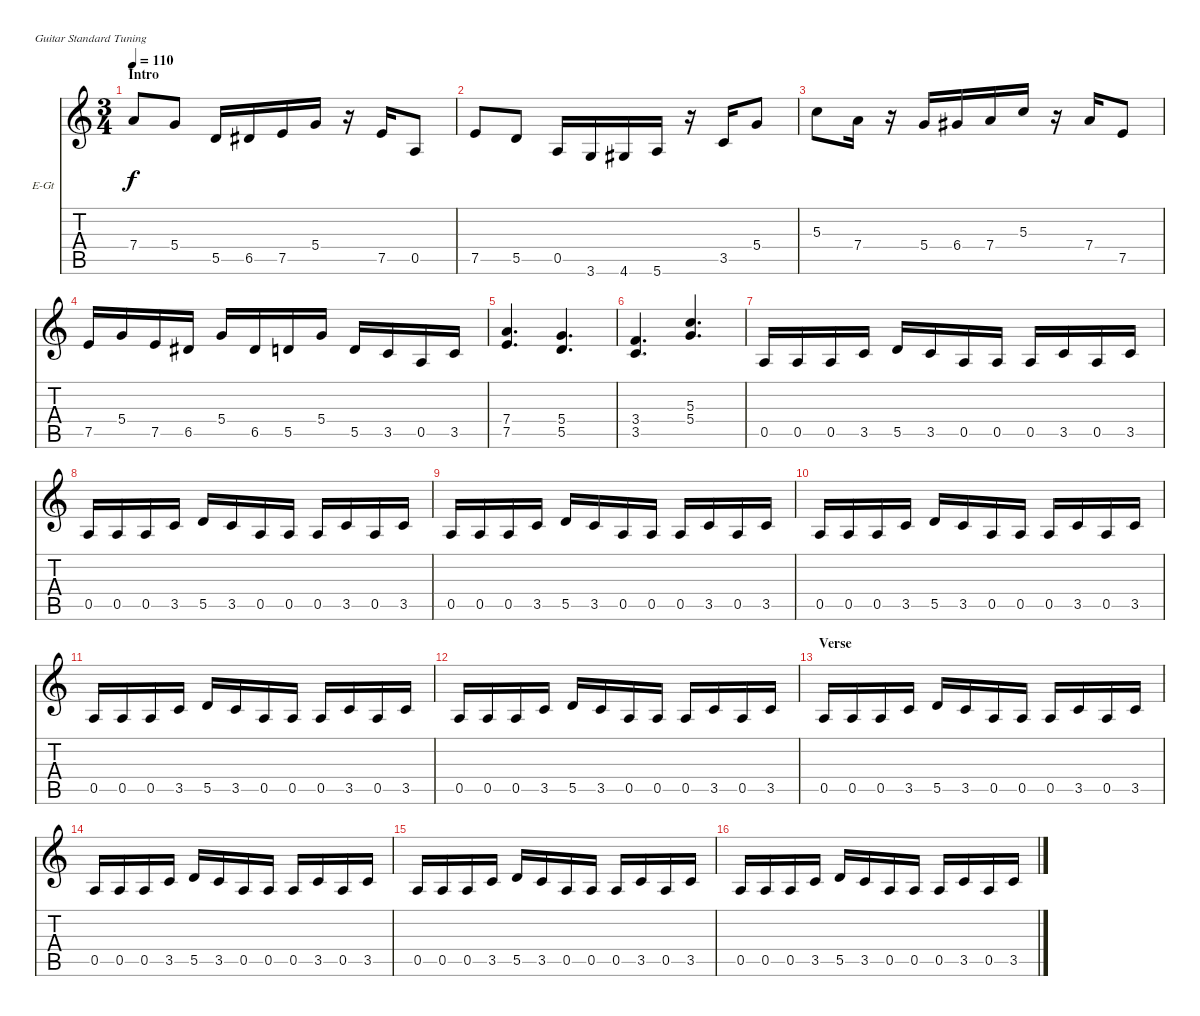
\defaultSystemsLayout 4
\bracketExtendMode nobrackets
\firstSystemTrackNameOrientation horizontal
\otherSystemsTrackNameOrientation horizontal
\track ("Electric Guitar" "E-Gt") {instrument overdrivenguitar}
\staff {score tabs}
\tuning (E4 B3 G3 D3 A2 E2)
\ts (3 4)
\section ("" "Intro")
\tempo 110
\clef g2
\ks c
7.4.8{dy f instrument overdrivenguitar} 5.4.8 5.5.16 6.5.16 7.5.16 5.4.16 r.16 7.5.16 0.5.8 |
7.5.8 5.5.8 0.5.16 3.6.16 4.6.16 5.6.16 r.16 3.5.16 5.4.8 |
5.3.8 7.4.16 r.16 5.4.16 6.4.16 7.4.16 5.3.16 r.16 7.4.16 7.5.8 |
7.5.16 5.4.16 7.5.16 6.5.16 5.4.16 6.5.16 5.5.16 5.4.16 5.5.16 3.5.16 0.5.16 3.5.16 |
(7.5 7.4).4{d} (5.5 5.4).4{d} |
(3.5 3.4).4{d} (5.4 5.3).4{d} |
0.5.16 0.5.16 0.5.16 3.5.16 5.5.16 3.5.16 0.5.16 0.5.16 0.5.16 3.5.16 0.5.16 3.5.16 |
0.5.16 0.5.16 0.5.16 3.5.16 5.5.16 3.5.16 0.5.16 0.5.16 0.5.16 3.5.16 0.5.16 3.5.16 |
0.5.16 0.5.16 0.5.16 3.5.16 5.5.16 3.5.16 0.5.16 0.5.16 0.5.16 3.5.16 0.5.16 3.5.16 |
0.5.16 0.5.16 0.5.16 3.5.16 5.5.16 3.5.16 0.5.16 0.5.16 0.5.16 3.5.16 0.5.16 3.5.16 |
0.5.16 0.5.16 0.5.16 3.5.16 5.5.16 3.5.16 0.5.16 0.5.16 0.5.16 3.5.16 0.5.16 3.5.16 |
0.5.16 0.5.16 0.5.16 3.5.16 5.5.16 3.5.16 0.5.16 0.5.16 0.5.16 3.5.16 0.5.16 3.5.16 |
\section ("" "Verse")
0.5.16 0.5.16 0.5.16 3.5.16 5.5.16 3.5.16 0.5.16 0.5.16 0.5.16 3.5.16 0.5.16 3.5.16 |
0.5.16 0.5.16 0.5.16 3.5.16 5.5.16 3.5.16 0.5.16 0.5.16 0.5.16 3.5.16 0.5.16 3.5.16 |
0.5.16 0.5.16 0.5.16 3.5.16 5.5.16 3.5.16 0.5.16 0.5.16 0.5.16 3.5.16 0.5.16 3.5.16 |
0.5.16 0.5.16 0.5.16 3.5.16 5.5.16 3.5.16 0.5.16 0.5.16 0.5.16 3.5.16 0.5.16 3.5.16
